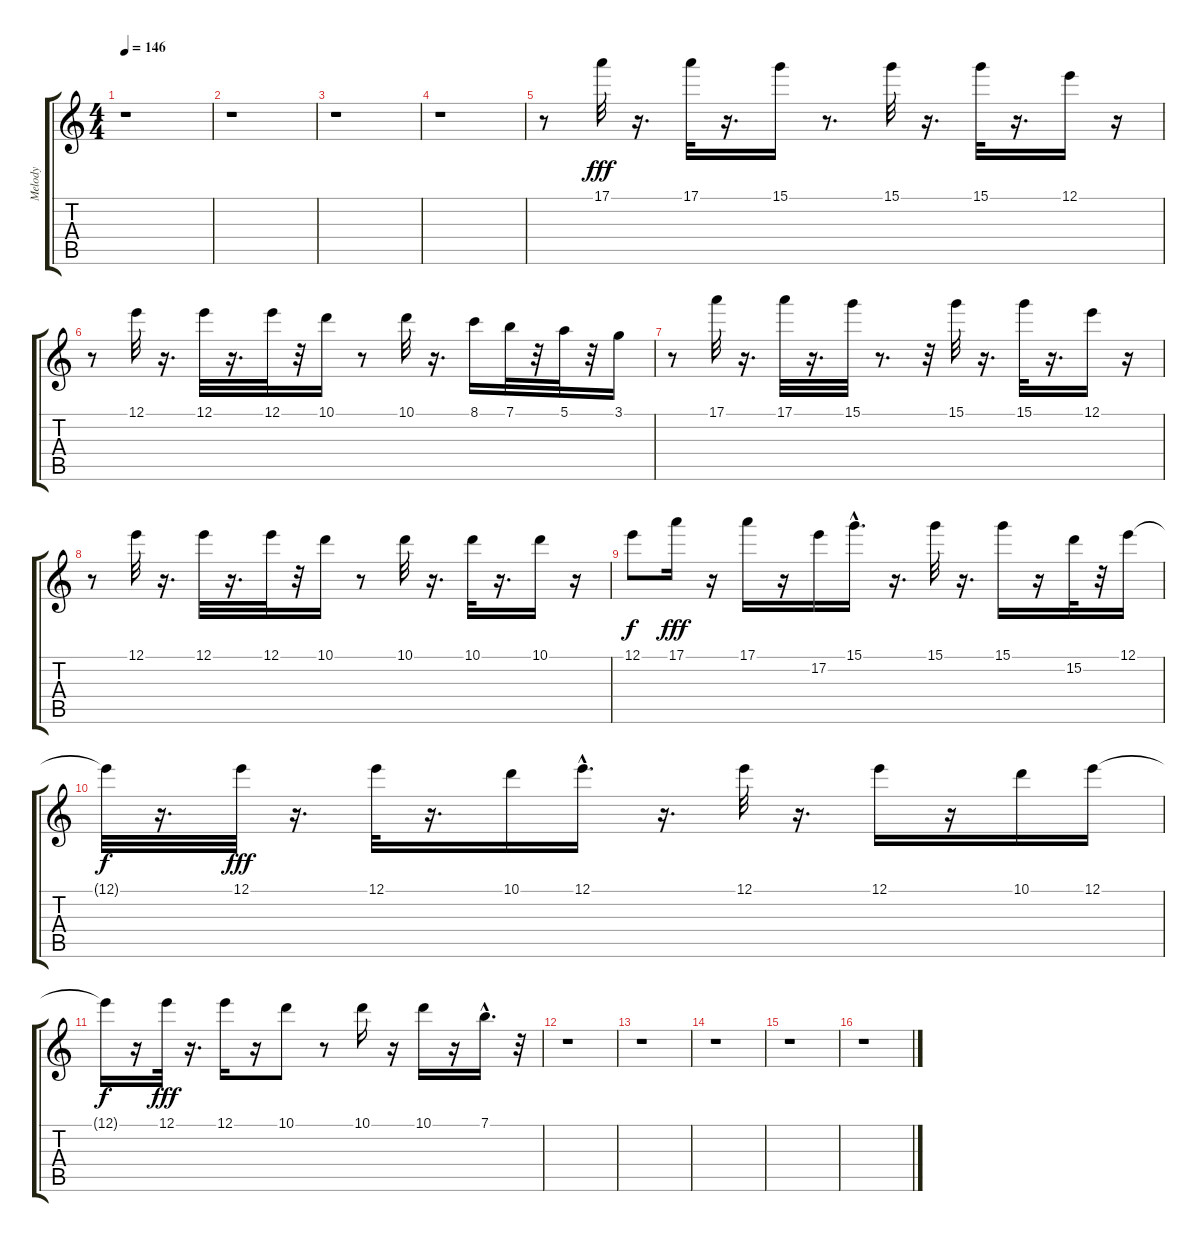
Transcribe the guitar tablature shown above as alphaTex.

\track ("Melody" "Melody") {instrument synthbass1}
\staff {score tabs}
\tuning (E4 B3 G3 D3 A2 E2) {hide}
\ts (4 4)
\tempo 146
\clef g2
\ks c
r.1{dy fff} |
r.1 |
r.1 |
r.1 |
r.8 17.1.32 r.16{d} 17.1.32 r.16{d} 15.1.16 r.8{d} 15.1.32 r.16{d} 15.1.32 r.16{d} 12.1.16 r.16 |
r.8 12.1.32 r.16{d} 12.1.32 r.16{d} 12.1.32 r.32 10.1.16 r.8 10.1.32 r.16{d} 8.1.16 7.1.32 r.32 5.1.32 r.32 3.1.16 |
r.8 17.1.32 r.16{d} 17.1.32 r.16{d} 15.1.32 r.8{d} r.32 15.1.32 r.16{d} 15.1.32 r.16{d} 12.1.16 r.16 |
r.8 12.1.32 r.16{d} 12.1.32 r.16{d} 12.1.32 r.32 10.1.16 r.8 10.1.32 r.16{d} 10.1.32 r.16{d} 10.1.16 r.16 |
12.1.8{dy f} 17.1.16{dy fff} r.16 17.1.16 r.16 17.2.16 15.1{hac}.16{d} r.16{d} 15.1.32 r.16{d} 15.1.16 r.16 15.2.32 r.32 12.1.16 |
12.1{t}.32{dy f} r.16{d} 12.1.32{dy fff} r.16{d} 12.1.32 r.16{d} 10.1.16 12.1{hac}.16{d} r.16{d} 12.1.32 r.16{d} 12.1.16 r.16 10.1.16 12.1.16 |
12.1{t}.16{dy f} r.16 12.1.32{dy fff} r.16{d} 12.1.16 r.16 10.1.8 r.8 10.1.16 r.16 10.1.16 r.16 7.1{hac}.16{d} r.32 |
r.1 |
r.1 |
r.1 |
r.1 |
r.1
